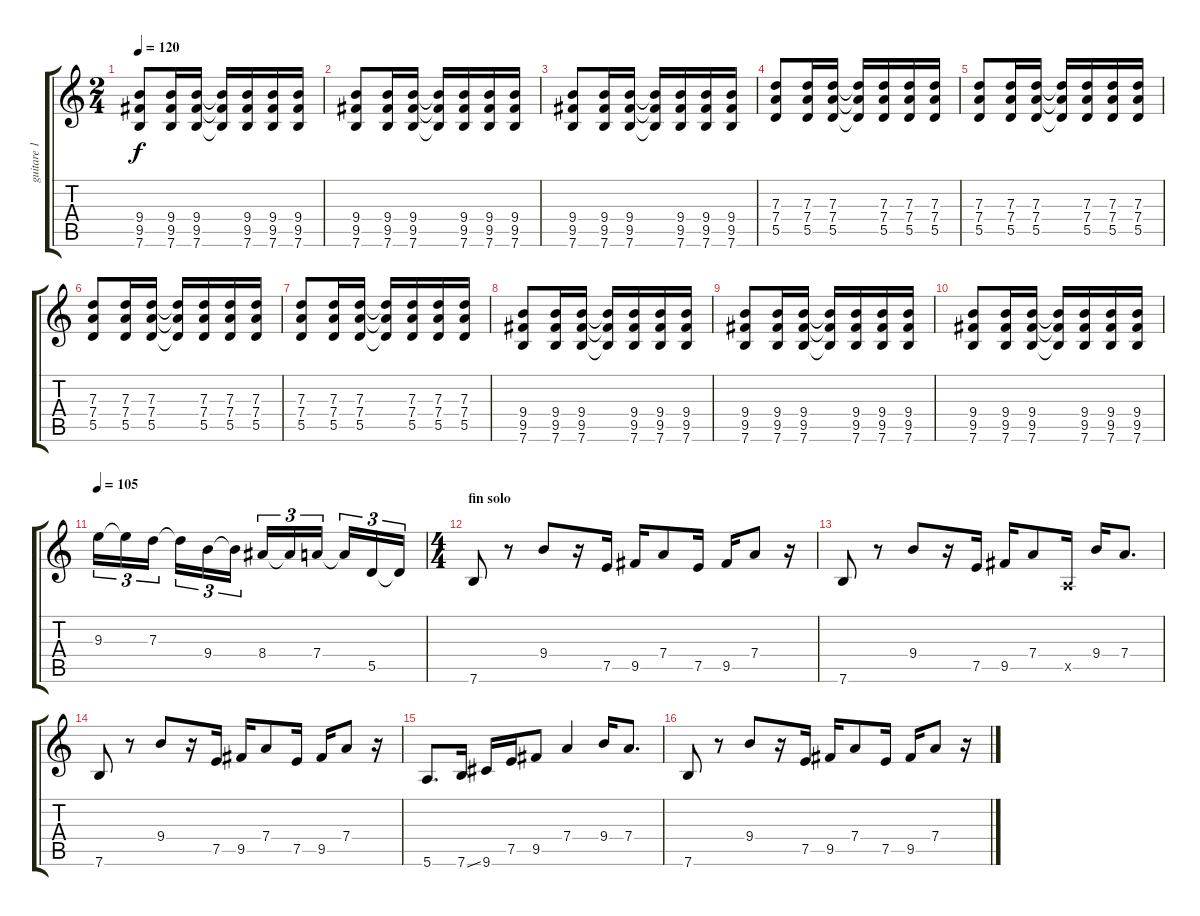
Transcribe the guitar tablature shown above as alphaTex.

\track ("guitare 1" "guitare 1") {instrument overdrivenguitar}
\staff {score tabs}
\tuning (E4 B3 G3 D3 A2 E2) {hide}
\ts (2 4)
\tempo 120
\clef g2
\ks c
(9.4 9.5 7.6).8{dy f} (9.4 9.5 7.6).16 (9.4 9.5 7.6).16 (9.4{t} 9.5{t} 7.6{t}).16 (9.4 9.5 7.6).16 (9.4 9.5 7.6).16 (9.4 9.5 7.6).16 |
(9.4 9.5 7.6).8 (9.4 9.5 7.6).16 (9.4 9.5 7.6).16 (9.4{t} 9.5{t} 7.6{t}).16 (9.4 9.5 7.6).16 (9.4 9.5 7.6).16 (9.4 9.5 7.6).16 |
(9.4 9.5 7.6).8 (9.4 9.5 7.6).16 (9.4 9.5 7.6).16 (9.4{t} 9.5{t} 7.6{t}).16 (9.4 9.5 7.6).16 (9.4 9.5 7.6).16 (9.4 9.5 7.6).16 |
(7.3 7.4 5.5).8 (7.3 7.4 5.5).16 (7.3 7.4 5.5).16 (7.3{t} 7.4{t} 5.5{t}).16 (7.3 7.4 5.5).16 (7.3 7.4 5.5).16 (7.3 7.4 5.5).16 |
(7.3 7.4 5.5).8 (7.3 7.4 5.5).16 (7.3 7.4 5.5).16 (7.3{t} 7.4{t} 5.5{t}).16 (7.3 7.4 5.5).16 (7.3 7.4 5.5).16 (7.3 7.4 5.5).16 |
(7.3 7.4 5.5).8 (7.3 7.4 5.5).16 (7.3 7.4 5.5).16 (7.3{t} 7.4{t} 5.5{t}).16 (7.3 7.4 5.5).16 (7.3 7.4 5.5).16 (7.3 7.4 5.5).16 |
(7.3 7.4 5.5).8 (7.3 7.4 5.5).16 (7.3 7.4 5.5).16 (7.3{t} 7.4{t} 5.5{t}).16 (7.3 7.4 5.5).16 (7.3 7.4 5.5).16 (7.3 7.4 5.5).16 |
(9.4 9.5 7.6).8 (9.4 9.5 7.6).16 (9.4 9.5 7.6).16 (9.4{t} 9.5{t} 7.6{t}).16 (9.4 9.5 7.6).16 (9.4 9.5 7.6).16 (9.4 9.5 7.6).16 |
(9.4 9.5 7.6).8 (9.4 9.5 7.6).16 (9.4 9.5 7.6).16 (9.4{t} 9.5{t} 7.6{t}).16 (9.4 9.5 7.6).16 (9.4 9.5 7.6).16 (9.4 9.5 7.6).16 |
(9.4 9.5 7.6).8 (9.4 9.5 7.6).16 (9.4 9.5 7.6).16 (9.4{t} 9.5{t} 7.6{t}).16 (9.4 9.5 7.6).16 (9.4 9.5 7.6).16 (9.4 9.5 7.6).16 |
\tempo 105
9.3.16{tu (3 2) txt ""} 9.3{t}.16{tu (3 2)} 7.3.16{tu (3 2)} 7.3{t}.16{tu (3 2)} 9.4.16{tu (3 2)} 9.4{t}.16{tu (3 2)} 8.4.16{tu (3 2)} 8.4{t}.16{tu (3 2)} 7.4.16{tu (3 2)} 7.4{t}.16{tu (3 2)} 5.5.16{tu (3 2)} 5.5{t}.16{tu (3 2)} |
\ts (4 4)
\section ("" "fin solo")
7.6.8 r.8 9.4.8 r.16 7.5.16 9.5.16 7.4.8 7.5.16 9.5.16 7.4.8 r.16 |
7.6.8 r.8 9.4.8 r.16 7.5.16 9.5.16 7.4.8 0.5{x}.16 9.4.16 7.4.8{d} |
7.6.8 r.8 9.4.8 r.16 7.5.16 9.5.16 7.4.8 7.5.16 9.5.16 7.4.8 r.16 |
5.6.8{d} 7.6{ss}.16 9.6.16 7.5.16 9.5.8 7.4.4 9.4.16 7.4.8{d} |
7.6.8 r.8 9.4.8 r.16 7.5.16 9.5.16 7.4.8 7.5.16 9.5.16 7.4.8 r.16
